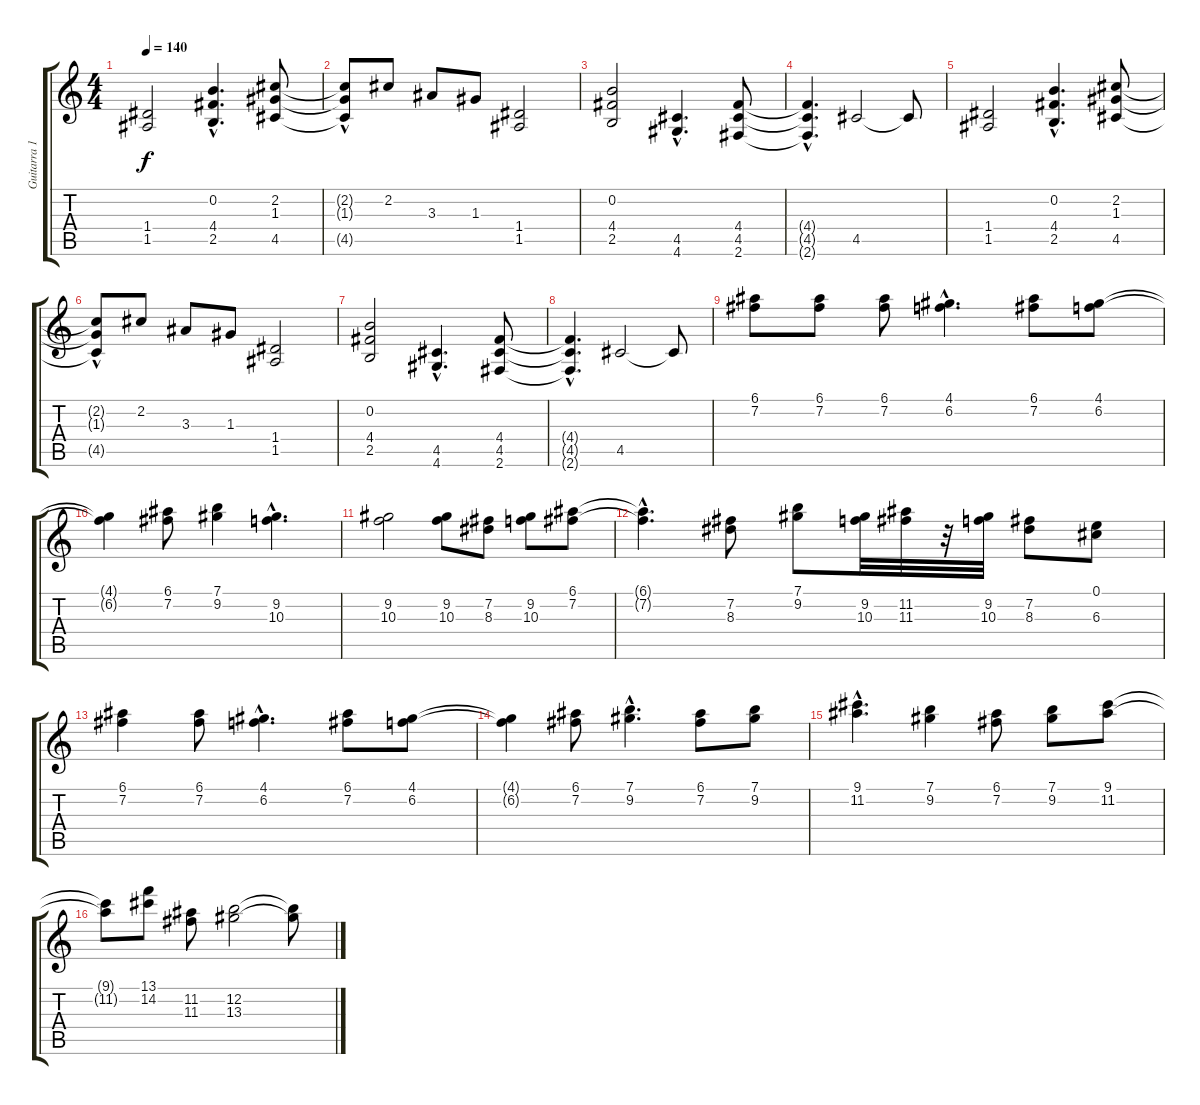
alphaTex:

\track ("Guitarra 1" "Guitarra 1") {instrument distortionguitar}
\staff {score tabs}
\tuning (E4 B3 G3 D3 A2 E2) {hide}
\ts (4 4)
\tempo 140
\clef g2
\ks c
(1.4 1.5).2{dy f} (0.2{hac} 4.4{hac} 2.5{hac}).4{d} (2.2 1.3 4.5).8 |
(2.2{t} 1.3{hac t} 4.5{t}).8 2.2.8 3.3.8 1.3.8 (1.4 1.5).2 |
(0.2 4.4 2.5).2 (4.5{hac} 4.6{hac}).4{d} (4.4 4.5 2.6).8 |
(4.4{hac t} 4.5{hac t} 2.6{hac t}).4{d} 4.5.2 4.5{t}.8 |
(1.4 1.5).2 (0.2{hac} 4.4{hac} 2.5{hac}).4{d} (2.2 1.3 4.5).8 |
(2.2{t} 1.3{hac t} 4.5{t}).8 2.2.8 3.3.8 1.3.8 (1.4 1.5).2 |
(0.2 4.4 2.5).2 (4.5{hac} 4.6{hac}).4{d} (4.4 4.5 2.6).8 |
(4.4{hac t} 4.5{hac t} 2.6{hac t}).4{d} 4.5.2 4.5{t}.8 |
(6.1 7.2).8 (6.1 7.2).8 (6.1 7.2).8 (4.1{hac} 6.2{hac}).4{d} (6.1 7.2).8 (4.1 6.2).8 |
(4.1{t} 6.2{t}).4 (6.1 7.2).8 (7.1 9.2).4 (9.2{hac} 10.3{hac}).4{d} |
(9.2 10.3).2 (9.2 10.3).8 (7.2 8.3).8 (9.2 10.3).8 (6.1 7.2).8 |
(6.1{hac t} 7.2{hac t}).4{d} (7.2 8.3).8 (7.1 9.2).8 (9.2 10.3).32 (11.2 11.3).32 r.32 (9.2 10.3).32 (7.2 8.3).8 (0.1 6.3).8 |
(6.1 7.2).4 (6.1 7.2).8 (4.1{hac} 6.2{hac}).4{d} (6.1 7.2).8 (4.1 6.2).8 |
(4.1{t} 6.2{t}).4 (6.1 7.2).8 (7.1{hac} 9.2{hac}).4{d} (6.1 7.2).8 (7.1 9.2).8 |
(9.1{hac} 11.2{hac}).4{d} (7.1 9.2).4 (6.1 7.2).8 (7.1 9.2).8 (9.1 11.2).8 |
(9.1{t} 11.2{t}).8 (13.1 14.2).8 (11.2 11.3).8 (12.2 13.3).2 (12.2{t} 13.3{t}).8
